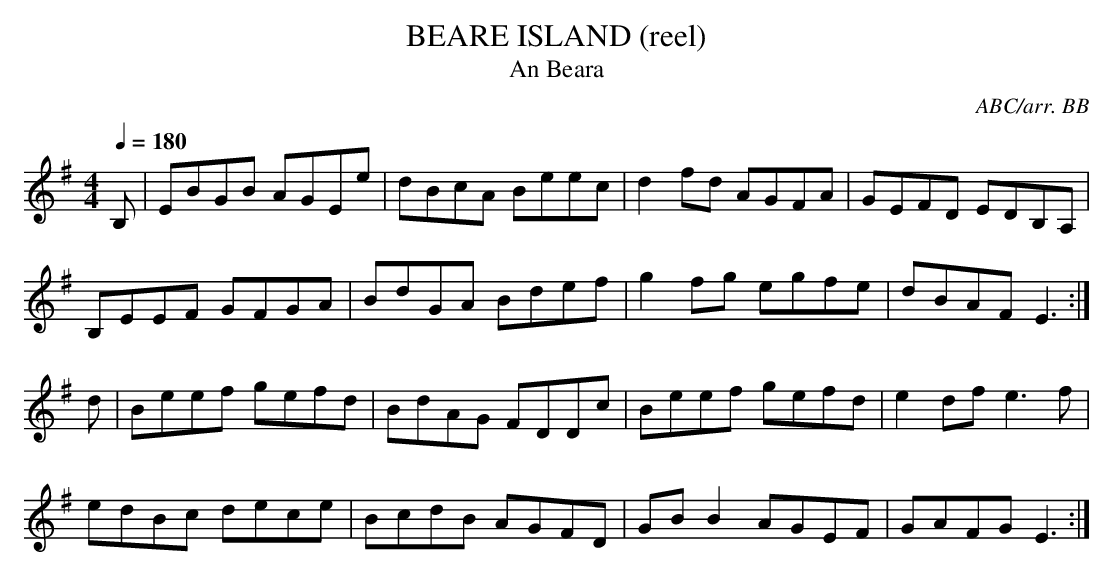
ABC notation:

X:1
T:BEARE ISLAND (reel)
T:An Beara
C:ABC/arr. BB
Dwyers were from that lovely (Irish-speaking) part of Ireland.
a G sharp instead of G natural in the first measure.
Q:1/4=180
L:1/8
M:4/4
K:Em
B,|EBGB AGEe|dBcA Beec|d2fd AGFA|GEFD EDB,A,|
B,EEF GFGA|BdGA Bdef|g2fg egfe|dBAF E3:|
d|Beef gefd|BdAG FDDc|Beef gefd|e2df e3f|
edBc dece|BcdB AGFD|GBB2 AGEF|GAFG E3:|
